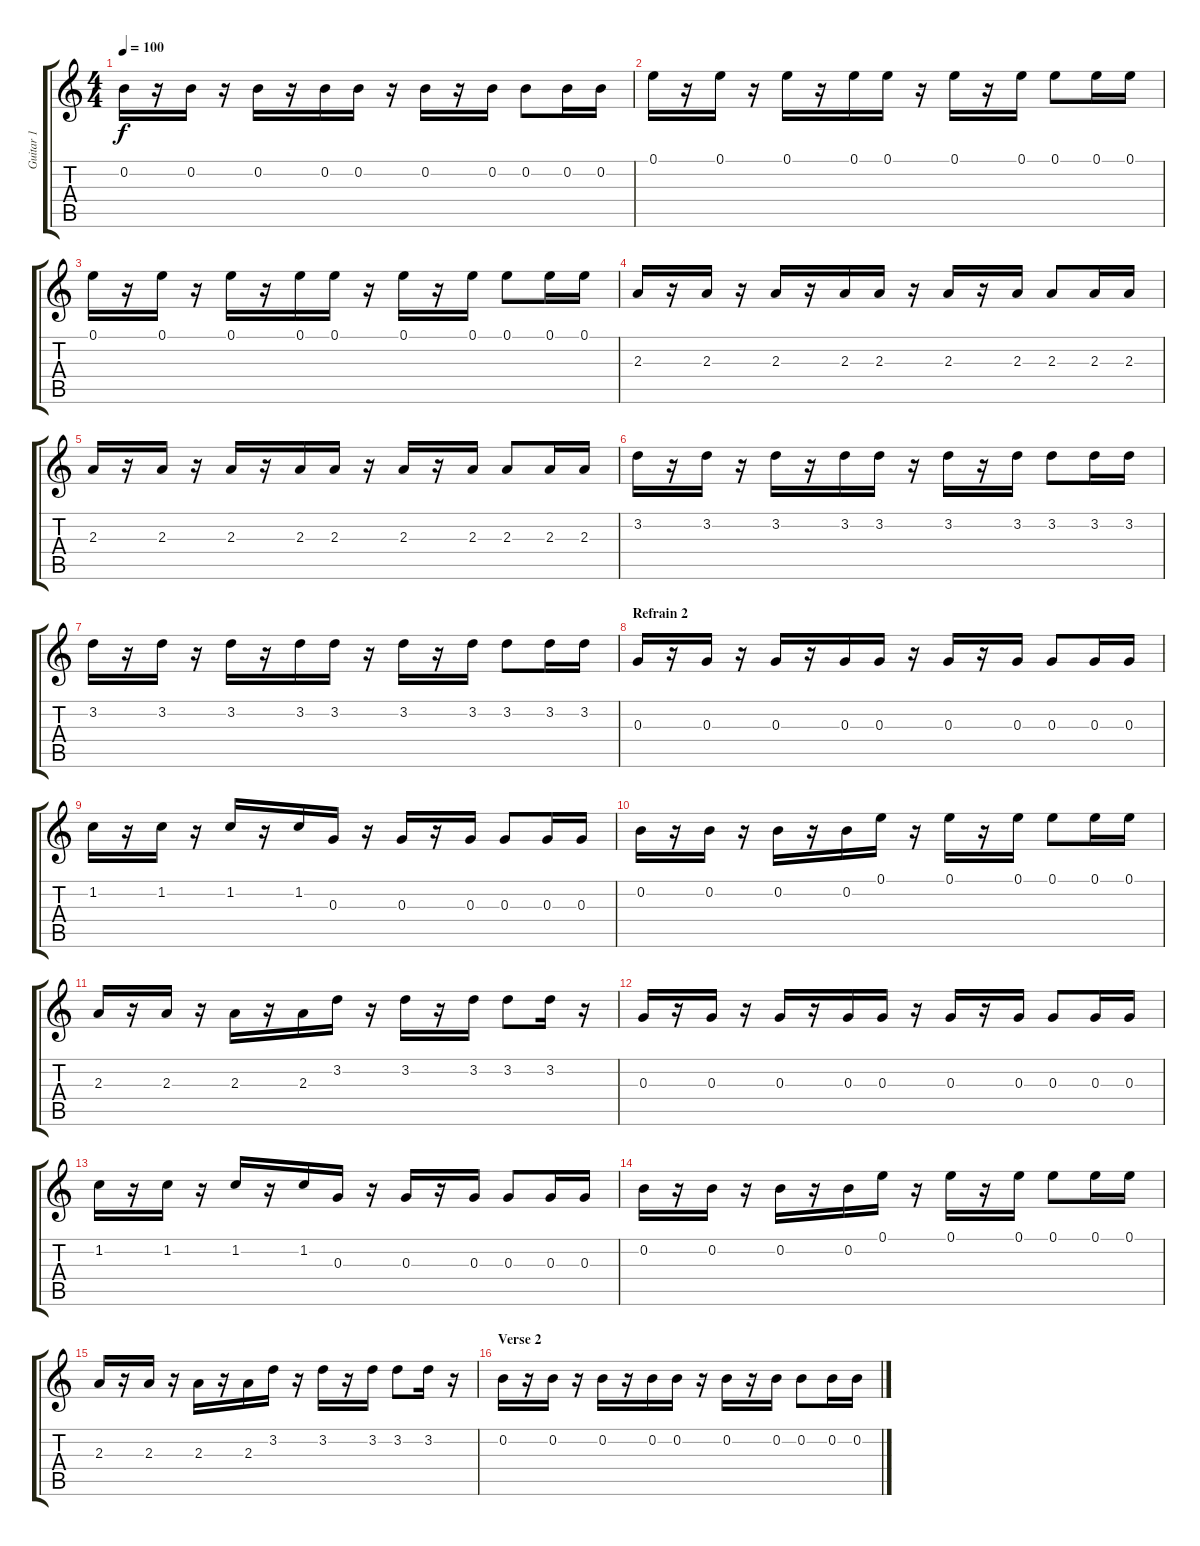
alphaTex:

\track ("Guitar 1" "Guitar 1") {instrument electricguitarclean}
\staff {score tabs}
\tuning (E4 B3 G3 D3 A2 E2) {hide}
\ts (4 4)
\tempo 100
\clef g2
\ks c
0.2.16{dy f} r.16 0.2.16 r.16 0.2.16 r.16 0.2.16 0.2.16 r.16 0.2.16 r.16 0.2.16 0.2.8 0.2.16 0.2.16 |
0.1.16 r.16 0.1.16 r.16 0.1.16 r.16 0.1.16 0.1.16 r.16 0.1.16 r.16 0.1.16 0.1.8 0.1.16 0.1.16 |
0.1.16 r.16 0.1.16 r.16 0.1.16 r.16 0.1.16 0.1.16 r.16 0.1.16 r.16 0.1.16 0.1.8 0.1.16 0.1.16 |
2.3.16 r.16 2.3.16 r.16 2.3.16 r.16 2.3.16 2.3.16 r.16 2.3.16 r.16 2.3.16 2.3.8 2.3.16 2.3.16 |
2.3.16 r.16 2.3.16 r.16 2.3.16 r.16 2.3.16 2.3.16 r.16 2.3.16 r.16 2.3.16 2.3.8 2.3.16 2.3.16 |
3.2.16 r.16 3.2.16 r.16 3.2.16 r.16 3.2.16 3.2.16 r.16 3.2.16 r.16 3.2.16 3.2.8 3.2.16 3.2.16 |
3.2.16 r.16 3.2.16 r.16 3.2.16 r.16 3.2.16 3.2.16 r.16 3.2.16 r.16 3.2.16 3.2.8 3.2.16 3.2.16 |
\section ("" "Refrain 2")
0.3.16 r.16 0.3.16 r.16 0.3.16 r.16 0.3.16 0.3.16 r.16 0.3.16 r.16 0.3.16 0.3.8 0.3.16 0.3.16 |
1.2.16 r.16 1.2.16 r.16 1.2.16 r.16 1.2.16 0.3.16 r.16 0.3.16 r.16 0.3.16 0.3.8 0.3.16 0.3.16 |
0.2.16 r.16 0.2.16 r.16 0.2.16 r.16 0.2.16 0.1.16 r.16 0.1.16 r.16 0.1.16 0.1.8 0.1.16 0.1.16 |
2.3.16 r.16 2.3.16 r.16 2.3.16 r.16 2.3.16 3.2.16 r.16 3.2.16 r.16 3.2.16 3.2.8 3.2.16 r.16 |
0.3.16 r.16 0.3.16 r.16 0.3.16 r.16 0.3.16 0.3.16 r.16 0.3.16 r.16 0.3.16 0.3.8 0.3.16 0.3.16 |
1.2.16 r.16 1.2.16 r.16 1.2.16 r.16 1.2.16 0.3.16 r.16 0.3.16 r.16 0.3.16 0.3.8 0.3.16 0.3.16 |
0.2.16 r.16 0.2.16 r.16 0.2.16 r.16 0.2.16 0.1.16 r.16 0.1.16 r.16 0.1.16 0.1.8 0.1.16 0.1.16 |
2.3.16 r.16 2.3.16 r.16 2.3.16 r.16 2.3.16 3.2.16 r.16 3.2.16 r.16 3.2.16 3.2.8 3.2.16 r.16 |
\section ("" "Verse 2")
0.2.16 r.16 0.2.16 r.16 0.2.16 r.16 0.2.16 0.2.16 r.16 0.2.16 r.16 0.2.16 0.2.8 0.2.16 0.2.16
